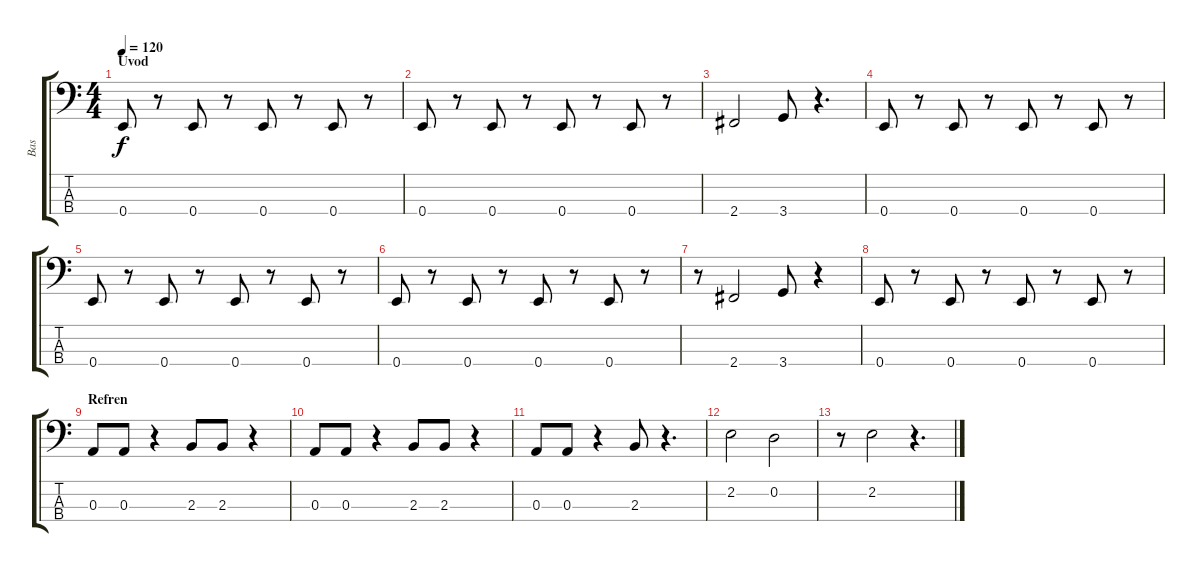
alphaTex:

\track ("Bas" "Bas") {instrument electricbassfinger}
\staff {score tabs}
\tuning (G2 D2 A1 E1) {hide}
\ts (4 4)
\section ("" "Uvod")
\tempo 120
\clef f4
\ks c
0.4.8{dy f instrument electricbassfinger} r.8 0.4.8 r.8 0.4.8 r.8 0.4.8 r.8 |
0.4.8 r.8 0.4.8 r.8 0.4.8 r.8 0.4.8 r.8 |
2.4.2 3.4.8 r.4{d} |
0.4.8 r.8 0.4.8 r.8 0.4.8 r.8 0.4.8 r.8 |
0.4.8 r.8 0.4.8 r.8 0.4.8 r.8 0.4.8 r.8 |
0.4.8 r.8 0.4.8 r.8 0.4.8 r.8 0.4.8 r.8 |
r.8 2.4.2 3.4.8 r.4 |
0.4.8 r.8 0.4.8 r.8 0.4.8 r.8 0.4.8 r.8 |
\section ("" "Refren")
0.3.8 0.3.8 r.4 2.3.8 2.3.8 r.4 |
0.3.8 0.3.8 r.4 2.3.8 2.3.8 r.4 |
0.3.8 0.3.8 r.4 2.3.8 r.4{d} |
2.2.2 0.2.2 |
r.8 2.2.2 r.4{d}
